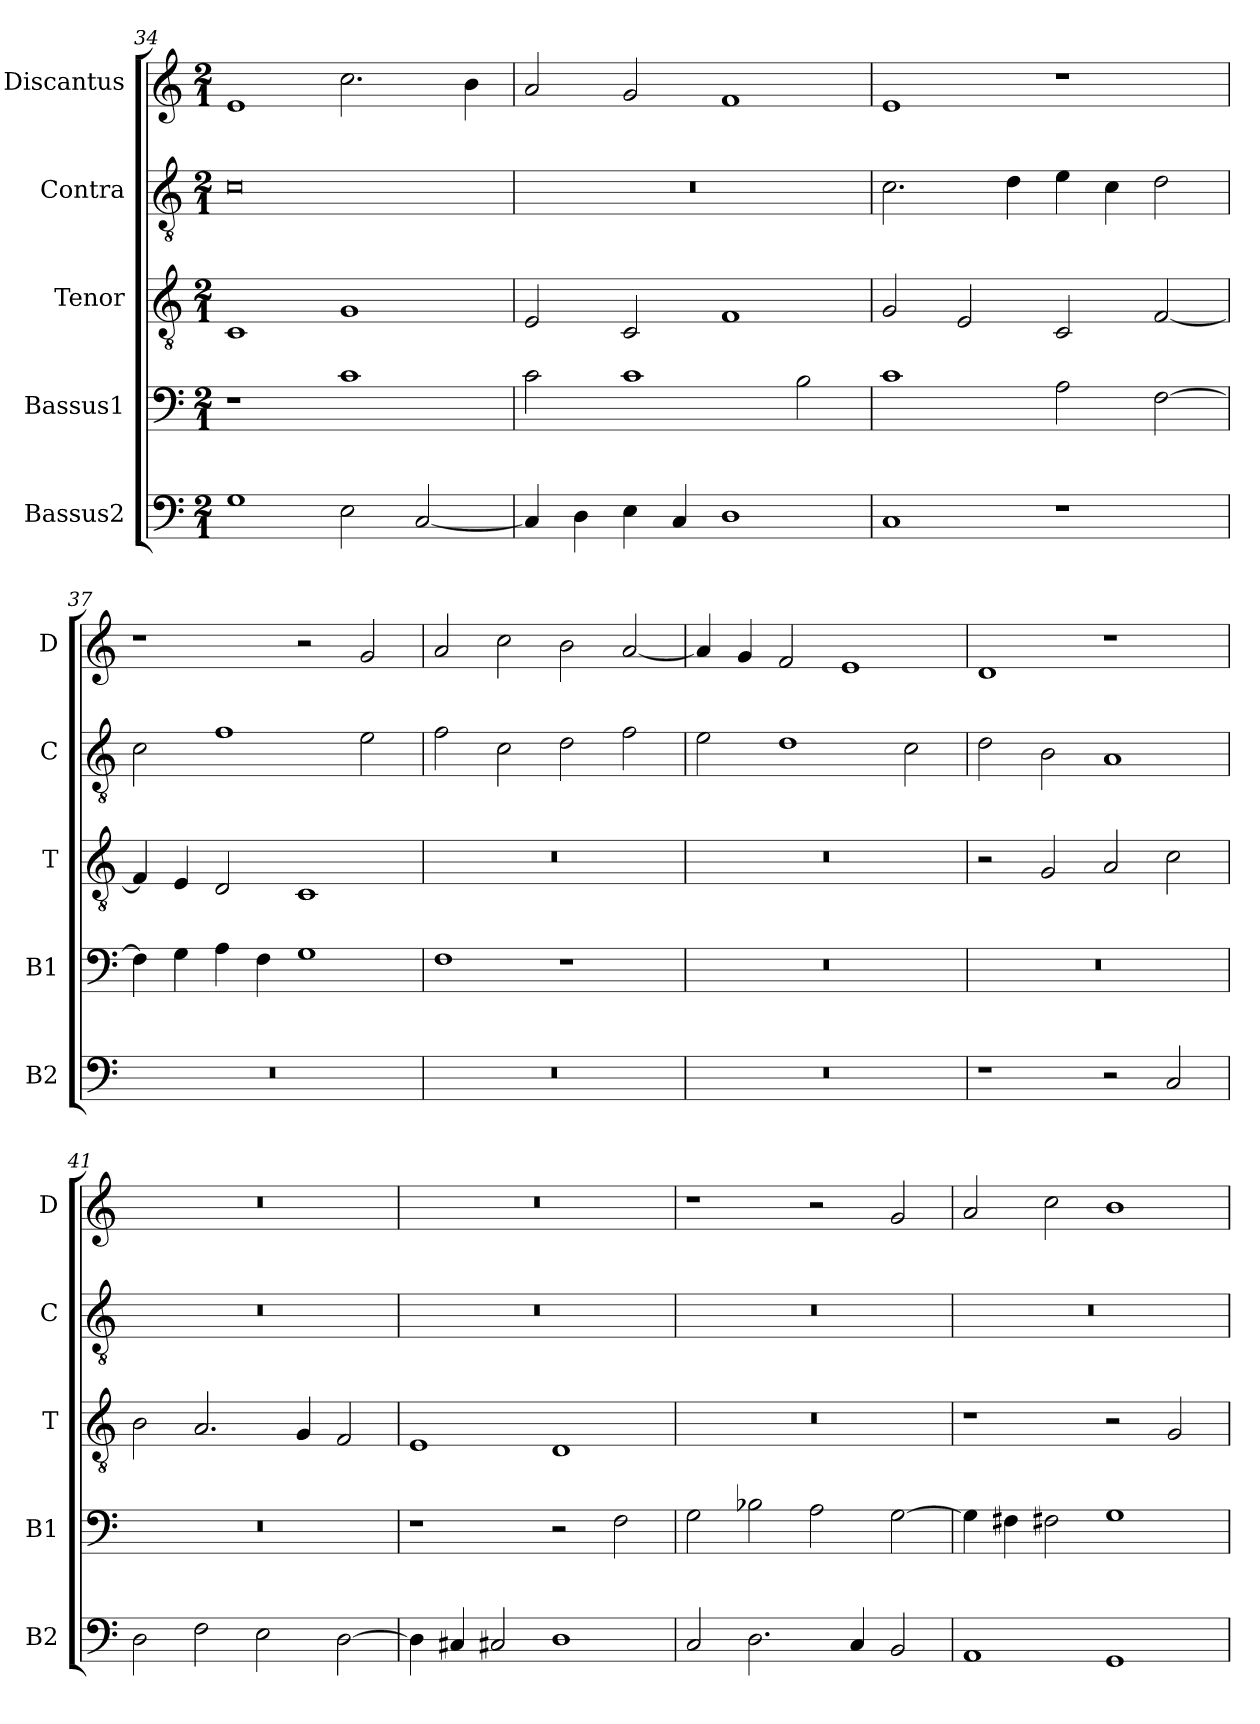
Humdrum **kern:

**kern	**kern	**kern	**kern	**kern
*part5	*part4	*part3	*part2	*part1
*staff5	*staff4	*staff3	*staff2	*staff1
*I"Bassus2	*I"Bassus1	*I"Tenor	*I"Contra	*I"Discantus
*I'B2	*I'B1	*I'T	*I'C	*I'D
*clefF4	*clefF4	*clefGv2	*clefGv2	*clefG2
*k[]	*k[]	*k[]	*k[]	*k[]
*M2/1	*M2/1	*M2/1	*M2/1	*M2/1
=34	=34	=34	=34	=34
1G	1r	1C	0c	1e
2E\	1c	1G	.	2.cc\
[2C/	.	.	.	.
.	.	.	.	4b\
=35	=35	=35	=35	=35
4C/]	2c\	2E/	0r	2a/
4D\	.	.	.	.
4E\	1c	2C/	.	2g/
4C/	.	.	.	.
1D	.	1F	.	1f
.	2B\	.	.	.
=36	=36	=36	=36	=36
1C	1c	2G/	2.c\	1e
.	.	2E/	.	.
.	.	.	4d\	.
1r	2A\	2C/	4e\	1r
.	.	.	4c\	.
.	[2F\	[2F/	2d\	.
=37	=37	=37	=37	=37
0r	4F\]	4F/]	2c\	1r
.	4G\	4E/	.	.
.	4A\	2D/	1f	.
.	4F\	.	.	.
.	1G	1C	.	2r
.	.	.	2e\	2g/
=38	=38	=38	=38	=38
0r	1F	0r	2f\	2a/
.	.	.	2c\	2cc\
.	1r	.	2d\	2b\
.	.	.	2f\	[2a/
=39	=39	=39	=39	=39
0r	0r	0r	2e\	4a/]
.	.	.	.	4g/
.	.	.	1d	2f/
.	.	.	.	1e
.	.	.	2c\	.
=40	=40	=40	=40	=40
1r	0r	2r	2d\	1d
.	.	2G/	2B\	.
2r	.	2A/	1A	1r
2C/	.	2c\	.	.
=41	=41	=41	=41	=41
2D\	0r	2B\	0r	0r
2F\	.	2.A/	.	.
2E\	.	.	.	.
.	.	4G/	.	.
[2D\	.	2F/	.	.
=42	=42	=42	=42	=42
4D\]	1r	1E	0r	0r
4C#X/	.	.	.	.
2C#X/	.	.	.	.
1D	2r	1D	.	.
.	2F\	.	.	.
=43	=43	=43	=43	=43
2C/	2G\	0r	0r	1r
2.D\	2B-X\	.	.	.
.	2A\	.	.	2r
4C/	.	.	.	.
2BB/	[2G\	.	.	2g/
=44	=44	=44	=44	=44
1AA	4G\]	1r	0r	2a/
.	4F#X\	.	.	.
.	2F#X\	.	.	2cc\
1GG	1G	2r	.	1b
.	.	2G/	.	.
=	=	=	=	=
*-	*-	*-	*-	*-
